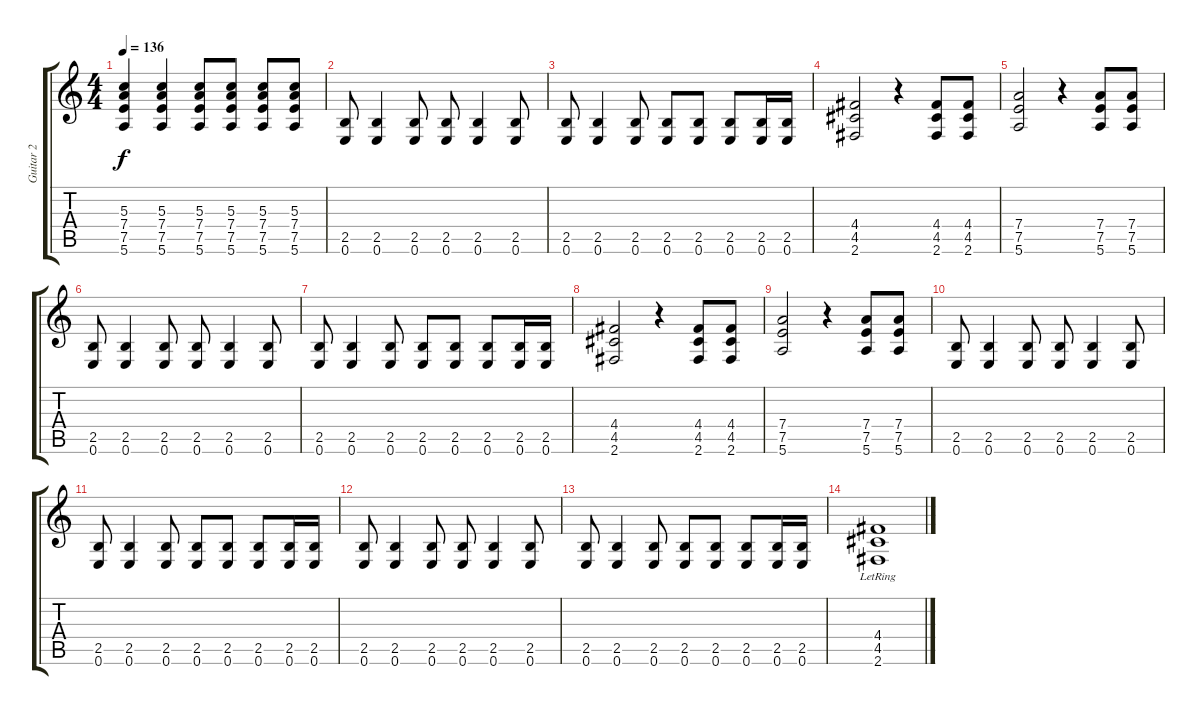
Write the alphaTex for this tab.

\track ("Guitar 2" "Guitar 2") {instrument overdrivenguitar}
\staff {score tabs}
\tuning (E4 B3 G3 D3 A2 E2) {hide}
\ts (4 4)
\tempo 136
\clef g2
\ks c
(5.3 7.4 7.5 5.6).4{dy f} (5.3 7.4 7.5 5.6).4 (5.3 7.4 7.5 5.6).8 (5.3 7.4 7.5 5.6).8 (5.3 7.4 7.5 5.6).8 (5.3 7.4 7.5 5.6).8 |
(2.5 0.6).8 (2.5 0.6).4 (2.5 0.6).8 (2.5 0.6).8 (2.5 0.6).4 (2.5 0.6).8 |
(2.5 0.6).8 (2.5 0.6).4 (2.5 0.6).8 (2.5 0.6).8 (2.5 0.6).8 (2.5 0.6).8 (2.5 0.6).16 (2.5 0.6).16 |
(4.4 4.5 2.6).2 r.4 (4.4 4.5 2.6).8 (4.4 4.5 2.6).8 |
(7.4 7.5 5.6).2 r.4 (7.4 7.5 5.6).8 (7.4 7.5 5.6).8 |
(2.5 0.6).8 (2.5 0.6).4 (2.5 0.6).8 (2.5 0.6).8 (2.5 0.6).4 (2.5 0.6).8 |
(2.5 0.6).8 (2.5 0.6).4 (2.5 0.6).8 (2.5 0.6).8 (2.5 0.6).8 (2.5 0.6).8 (2.5 0.6).16 (2.5 0.6).16 |
(4.4 4.5 2.6).2 r.4 (4.4 4.5 2.6).8 (4.4 4.5 2.6).8 |
(7.4 7.5 5.6).2 r.4 (7.4 7.5 5.6).8 (7.4 7.5 5.6).8 |
(2.5 0.6).8 (2.5 0.6).4 (2.5 0.6).8 (2.5 0.6).8 (2.5 0.6).4 (2.5 0.6).8 |
(2.5 0.6).8 (2.5 0.6).4 (2.5 0.6).8 (2.5 0.6).8 (2.5 0.6).8 (2.5 0.6).8 (2.5 0.6).16 (2.5 0.6).16 |
(2.5 0.6).8 (2.5 0.6).4 (2.5 0.6).8 (2.5 0.6).8 (2.5 0.6).4 (2.5 0.6).8 |
(2.5 0.6).8 (2.5 0.6).4 (2.5 0.6).8 (2.5 0.6).8 (2.5 0.6).8 (2.5 0.6).8 (2.5 0.6).16 (2.5 0.6).16 |
(4.4{lr} 4.5{lr} 2.6{lr}).1
